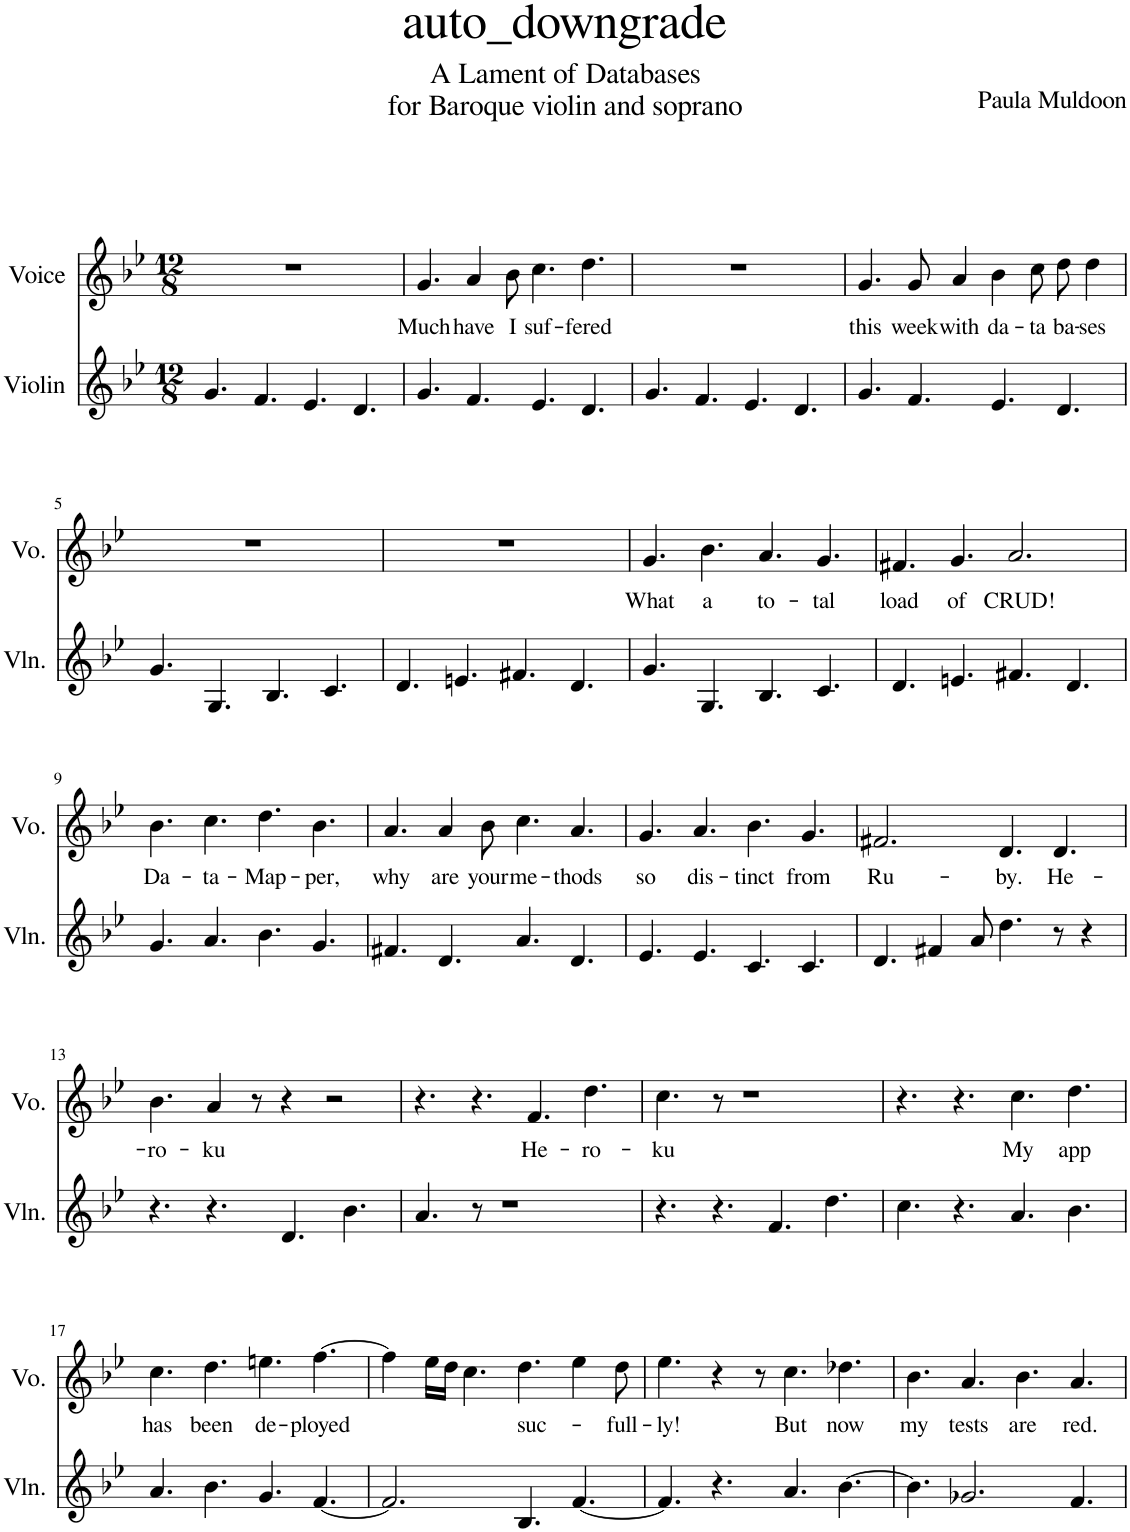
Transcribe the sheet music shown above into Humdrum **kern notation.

**kern	**kern	**text
*part2	*part1	*part1
*staff2	*staff1	*staff1
*I"Violin	*I"Voice	*
*I'Vln.	*I'Vo.	*
*clefG2	*clefG2	*
*k[b-e-]	*k[b-e-]	*
*M12/8	*M12/8	*
=1	=1	=1
4.g/	1.r	.
4.f/	.	.
4.e-/	.	.
4.d/	.	.
=2	=2	=2
!	!	!LO:LY:b
4.g/	4.g/	Much
!	!	!LO:LY:b
4.f/	4a/	have
!	!	!LO:LY:b
.	8b-\	I
!	!	!LO:LY:b
4.e-/	4.cc\	suf-
!	!	!LO:LY:b
4.d/	4.dd\	-fered
=3	=3	=3
4.g/	1.r	.
4.f/	.	.
4.e-/	.	.
4.d/	.	.
=4	=4	=4
!	!	!LO:LY:b
4.g/	4.g/	this
!	!	!LO:LY:b
4.f/	8g/	week
!	!	!LO:LY:b
.	4a/	with
!	!	!LO:LY:b
4.e-/	4b-\	da-
!	!	!LO:LY:b
.	8cc\	-ta
!	!	!LO:LY:b
4.d/	8dd\	ba-
!	!	!LO:LY:b
.	4dd\	-ses
!!LO:LB:g=z
=5	=5	=5
4.g/	1.r	.
4.G/	.	.
4.B-/	.	.
4.c/	.	.
=6	=6	=6
4.d/	1.r	.
4.en/	.	.
4.f#X/	.	.
4.d/	.	.
=7	=7	=7
!	!	!LO:LY:b
4.g/	4.g/	What
!	!	!LO:LY:b
4.G/	4.b-\	a
!	!	!LO:LY:b
4.B-/	4.a/	to-
!	!	!LO:LY:b
4.c/	4.g/	-tal
=8	=8	=8
!	!	!LO:LY:b
4.d/	4.f#X/	load
!	!	!LO:LY:b
4.en/	4.g/	of
!	!	!LO:LY:b
4.f#X/	2.a/	CRUD!
4.d/	.	.
!!LO:LB:g=z
=9	=9	=9
!	!	!LO:LY:b
4.g/	4.b-\	Da-
!	!	!LO:LY:b
4.a/	4.cc\	-ta-
!	!	!LO:LY:b
4.b-\	4.dd\	-Map-
!	!	!LO:LY:b
4.g/	4.b-\	-per,
=10	=10	=10
!	!	!LO:LY:b
4.f#X/	4.a/	why
!	!	!LO:LY:b
4.d/	4a/	are
!	!	!LO:LY:b
.	8b-\	your
!	!	!LO:LY:b
4.a/	4.cc\	me-
!	!	!LO:LY:b
4.d/	4.a/	-thods
=11	=11	=11
!	!	!LO:LY:b
4.e-/	4.g/	so
!	!	!LO:LY:b
4.e-/	4.a/	dis-
!	!	!LO:LY:b
4.c/	4.b-\	-tinct
!	!	!LO:LY:b
4.c/	4.g/	from
=12	=12	=12
!	!	!LO:LY:b
4.d/	2.f#X/	Ru-
4f#X/	.	.
8a/	.	.
!	!	!LO:LY:b
4.dd\	4.d/	-by.
!	!	!LO:LY:b
8r	4.d/	He-
4r	.	.
!!LO:LB:g=z
=13	=13	=13
!	!	!LO:LY:b
4.r	4.b-\	-ro-
!	!	!LO:LY:b
4.r	4a/	-ku
.	8r	.
4.d/	4r	.
.	2r	.
4.b-\	.	.
=14	=14	=14
4.a/	4.r	.
8r	4.r	.
1r	.	.
!	!	!LO:LY:b
.	4.f/	He-
!	!	!LO:LY:b
.	4.dd\	-ro-
=15	=15	=15
!	!	!LO:LY:b
4.r	4.cc\	-ku
4.r	8r	.
.	1r	.
4.f/	.	.
4.dd\	.	.
=16	=16	=16
4.cc\	4.r	.
4.r	4.r	.
!	!	!LO:LY:b
4.a/	4.cc\	My
!	!	!LO:LY:b
4.b-\	4.dd\	app
!!LO:LB:g=z
=17	=17	=17
!	!	!LO:LY:b
4.a/	4.cc\	has
!	!	!LO:LY:b
4.b-\	4.dd\	been
!	!	!LO:LY:b
4.g/	4.een\	de-
!	!	!LO:LY:b
[4.f/	[4.ff\	-ployed
=18	=18	=18
2.f/]	4ff\]	.
.	16ee-\LL	.
.	16dd\JJ	.
.	4.cc\	.
!	!	!LO:LY:b
4.B-/	4.dd\	suc-
[4.f/	4ee-\	.
!	!	!LO:LY:b
.	8dd\	-full-
=19	=19	=19
!	!	!LO:LY:b
4.f/]	4.ee-\	-ly!
4.r	4r	.
.	8r	.
!	!	!LO:LY:b
4.a/	4.cc\	But
!	!	!LO:LY:b
[4.b-\	4.dd-X\	now
=20	=20	=20
!	!	!LO:LY:b
4.b-\]	4.b-\	my
!	!	!LO:LY:b
2.g-X/	4.a/	tests
!	!	!LO:LY:b
.	4.b-\	are
!	!	!LO:LY:b
4.f/	4.a/	red.
=	=	=
*-	*-	*-
